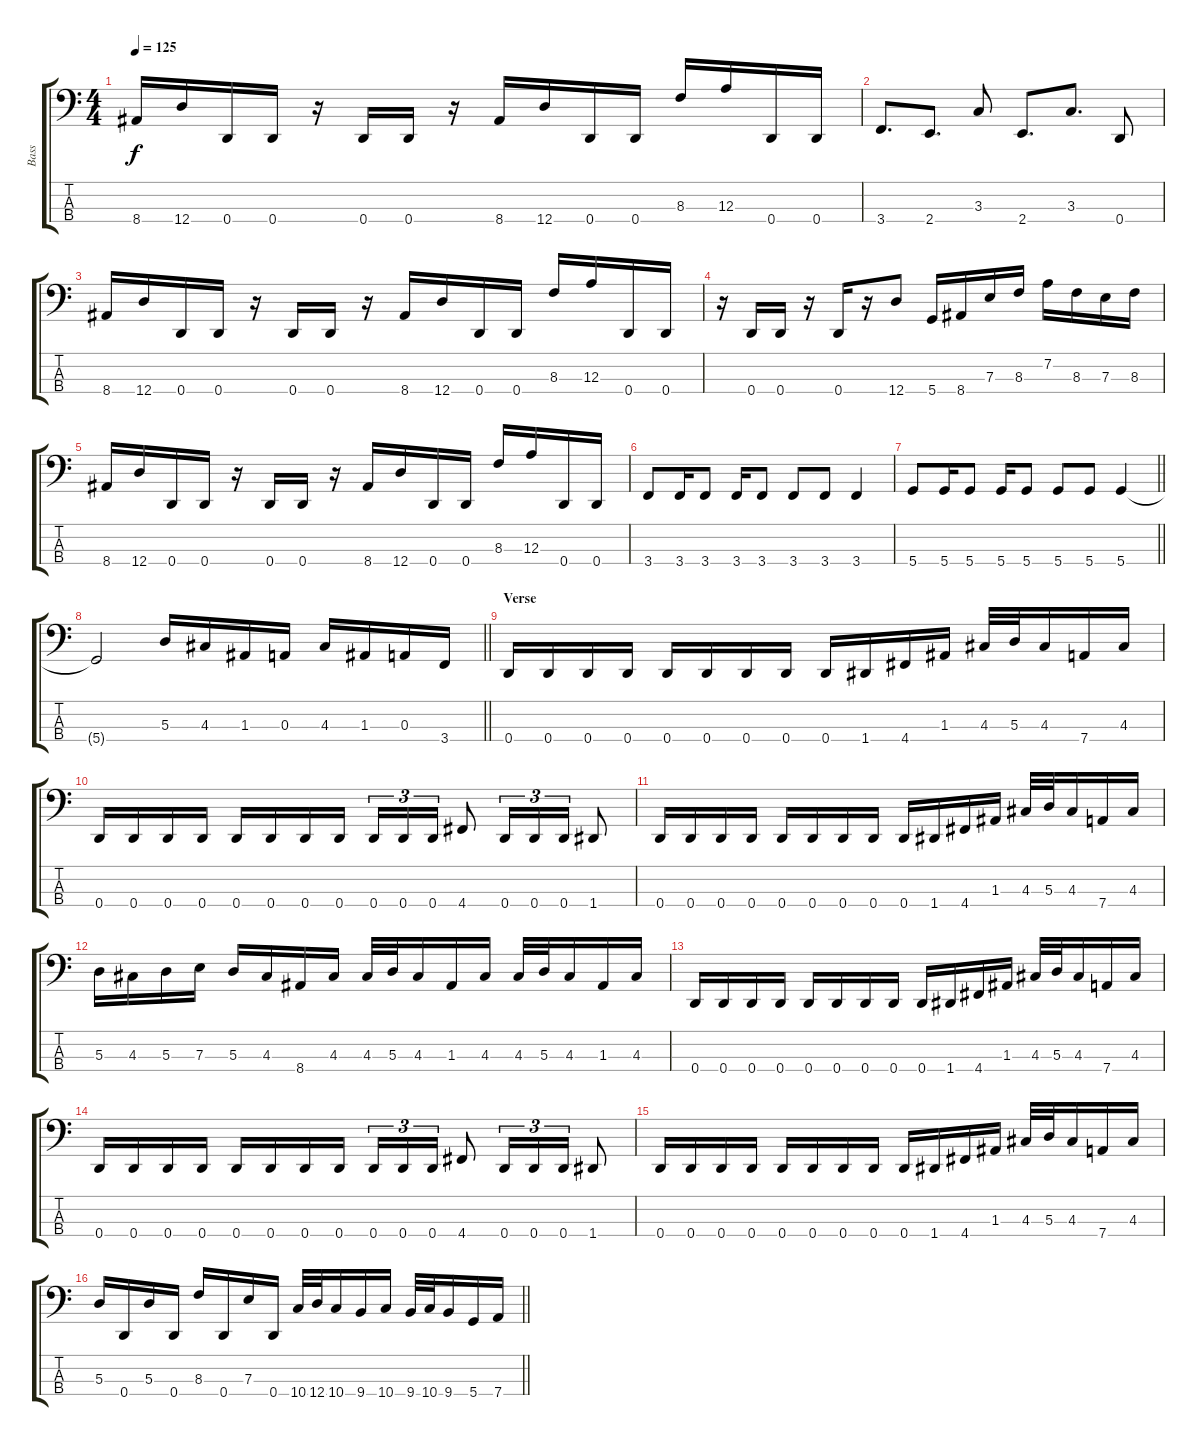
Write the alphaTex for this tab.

\track ("Bass" "Bass") {instrument electricbassfinger}
\staff {score tabs}
\tuning (G2 D2 A1 D1) {hide}
\ts (4 4)
\tempo 125
\clef f4
\ks c
8.4.16{dy f} 12.4.16 0.4.16 0.4.16 r.16 0.4.16 0.4.16 r.16 8.4.16 12.4.16 0.4.16 0.4.16 8.3.16 12.3.16 0.4.16 0.4.16 |
3.4.8{d} 2.4.8{d} 3.3.8 2.4.8{d} 3.3.8{d} 0.4.8 |
8.4.16 12.4.16 0.4.16 0.4.16 r.16 0.4.16 0.4.16 r.16 8.4.16 12.4.16 0.4.16 0.4.16 8.3.16 12.3.16 0.4.16 0.4.16 |
r.16 0.4.16 0.4.16 r.16 0.4.16 r.16 12.4.8 5.4.16 8.4.16 7.3.16 8.3.16 7.2.16 8.3.16 7.3.16 8.3.16 |
8.4.16 12.4.16 0.4.16 0.4.16 r.16 0.4.16 0.4.16 r.16 8.4.16 12.4.16 0.4.16 0.4.16 8.3.16 12.3.16 0.4.16 0.4.16 |
3.4.8 3.4.16 3.4.8 3.4.16 3.4.8 3.4.8 3.4.8 3.4.4 |
\barLineRight lightlight
5.4.8 5.4.16 5.4.8 5.4.16 5.4.8 5.4.8 5.4.8 5.4.4 |
\barLineRight lightlight
5.4{t}.2 5.3.16 4.3.16 1.3.16 0.3.16 4.3.16 1.3.16 0.3.16 3.4.16 |
\section ("" "Verse")
0.4.16 0.4.16 0.4.16 0.4.16 0.4.16 0.4.16 0.4.16 0.4.16 0.4.16 1.4.16 4.4.16 1.3.16 4.3.32 5.3.32 4.3.16 7.4.16 4.3.16 |
0.4.16 0.4.16 0.4.16 0.4.16 0.4.16 0.4.16 0.4.16 0.4.16 0.4.16{tu (3 2)} 0.4.16{tu (3 2)} 0.4.16{tu (3 2)} 4.4.8 0.4.16{tu (3 2)} 0.4.16{tu (3 2)} 0.4.16{tu (3 2)} 1.4.8 |
0.4.16 0.4.16 0.4.16 0.4.16 0.4.16 0.4.16 0.4.16 0.4.16 0.4.16 1.4.16 4.4.16 1.3.16 4.3.32 5.3.32 4.3.16 7.4.16 4.3.16 |
5.3.16 4.3.16 5.3.16 7.3.16 5.3.16 4.3.16 8.4.16 4.3.16 4.3.32 5.3.32 4.3.16 1.3.16 4.3.16 4.3.32 5.3.32 4.3.16 1.3.16 4.3.16 |
0.4.16 0.4.16 0.4.16 0.4.16 0.4.16 0.4.16 0.4.16 0.4.16 0.4.16 1.4.16 4.4.16 1.3.16 4.3.32 5.3.32 4.3.16 7.4.16 4.3.16 |
0.4.16 0.4.16 0.4.16 0.4.16 0.4.16 0.4.16 0.4.16 0.4.16 0.4.16{tu (3 2)} 0.4.16{tu (3 2)} 0.4.16{tu (3 2)} 4.4.8 0.4.16{tu (3 2)} 0.4.16{tu (3 2)} 0.4.16{tu (3 2)} 1.4.8 |
0.4.16 0.4.16 0.4.16 0.4.16 0.4.16 0.4.16 0.4.16 0.4.16 0.4.16 1.4.16 4.4.16 1.3.16 4.3.32 5.3.32 4.3.16 7.4.16 4.3.16 |
\barLineRight lightlight
5.3.16 0.4.16 5.3.16 0.4.16 8.3.16 0.4.16 7.3.16 0.4.16 10.4.32 12.4.32 10.4.16 9.4.16 10.4.16 9.4.32 10.4.32 9.4.16 5.4.16 7.4.16
